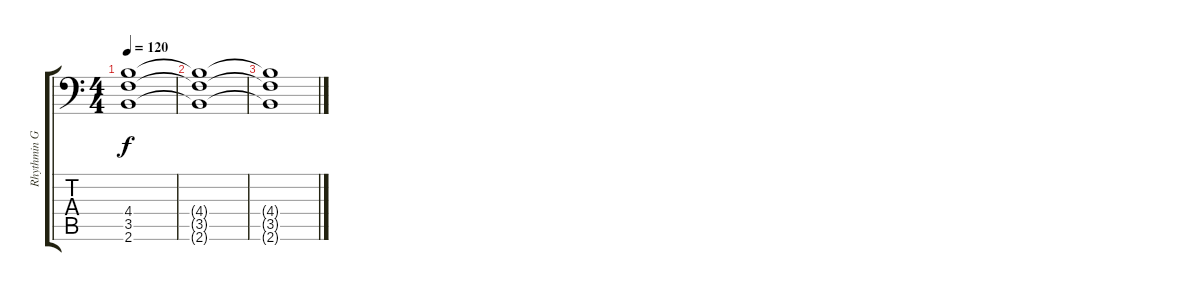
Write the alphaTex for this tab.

\track ("Rhythmin Guitar #1" "Rhythmin G") {instrument distortionguitar}
\staff {score tabs}
\tuning (A3 E3 C3 G2 D2 A1) {hide}
\ts (4 4)
\tempo 120
\clef f4
\ks c
(4.4{t} 3.5{t} 2.6{t}).1{dy f} |
(4.4{t} 3.5{t} 2.6{t}).1 |
(4.4{t} 3.5{t} 2.6{t}).1
